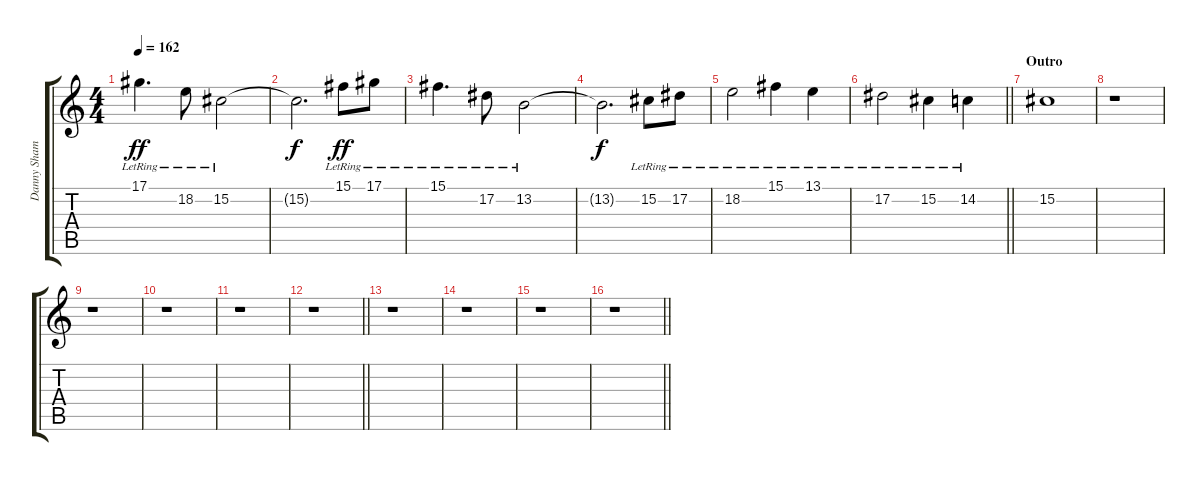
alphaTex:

\track ("Danny Shamoun" "Danny Sham") {instrument vibraphone}
\staff {score tabs}
\tuning (Eb4 Bb3 Gb3 Db3 Ab2 Db2) {hide}
\ts (4 4)
\tempo 162
\clef g2
\ks c
17.1{lr}.4{d dy ff} 18.2{lr}.8 15.2{lr}.2 |
15.2{t}.2{d dy f} 15.1{lr}.8{dy ff} 17.1{lr}.8 |
15.1{lr}.4{d} 17.2{lr}.8 13.2{lr}.2 |
13.2{t}.2{d dy f} 15.2{lr}.8 17.2{lr}.8 |
18.2{lr}.2 15.1{lr}.4 13.1{lr}.4 |
\barLineRight lightlight
17.2{lr}.2 15.2{lr}.4 14.2{lr}.4 |
\section ("" "Outro")
15.2.1 |
r.1 |
r.1 |
r.1 |
r.1 |
\barLineRight lightlight
r.1 |
r.1 |
r.1 |
r.1 |
\barLineRight lightlight
r.1
